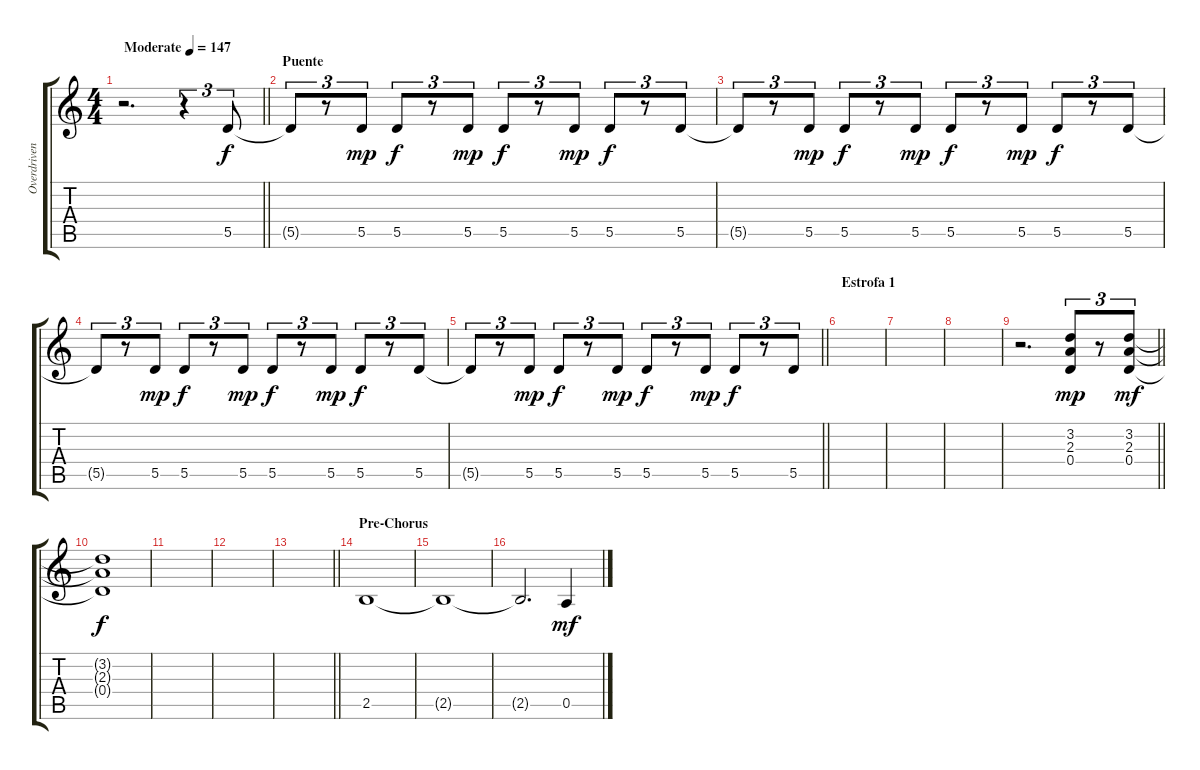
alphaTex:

\track ("Overdriven Guitar" "Overdriven") {instrument overdrivenguitar}
\staff {score tabs}
\tuning (E4 B3 G3 D3 A2 E2) {hide}
\ts (4 4)
\tempo (147 "Moderate")
\clef g2
\barLineRight lightlight
\ks c
r.2{d dy f instrument overdrivenguitar} r.4{tu (3 2)} 5.5.8{tu (3 2)} |
\section ("" "Puente")
5.5{t}.8{tu (3 2)} r.8{tu (3 2)} 5.5.8{tu (3 2) dy mp} 5.5.8{tu (3 2) dy f} r.8{tu (3 2)} 5.5.8{tu (3 2) dy mp} 5.5.8{tu (3 2) dy f} r.8{tu (3 2)} 5.5.8{tu (3 2) dy mp} 5.5.8{tu (3 2) dy f} r.8{tu (3 2)} 5.5.8{tu (3 2)} |
5.5{t}.8{tu (3 2)} r.8{tu (3 2)} 5.5.8{tu (3 2) dy mp} 5.5.8{tu (3 2) dy f} r.8{tu (3 2)} 5.5.8{tu (3 2) dy mp} 5.5.8{tu (3 2) dy f} r.8{tu (3 2)} 5.5.8{tu (3 2) dy mp} 5.5.8{tu (3 2) dy f} r.8{tu (3 2)} 5.5.8{tu (3 2)} |
5.5{t}.8{tu (3 2)} r.8{tu (3 2)} 5.5.8{tu (3 2) dy mp} 5.5.8{tu (3 2) dy f} r.8{tu (3 2)} 5.5.8{tu (3 2) dy mp} 5.5.8{tu (3 2) dy f} r.8{tu (3 2)} 5.5.8{tu (3 2) dy mp} 5.5.8{tu (3 2) dy f} r.8{tu (3 2)} 5.5.8{tu (3 2)} |
\barLineRight lightlight
5.5{t}.8{tu (3 2)} r.8{tu (3 2)} 5.5.8{tu (3 2) dy mp} 5.5.8{tu (3 2) dy f} r.8{tu (3 2)} 5.5.8{tu (3 2) dy mp} 5.5.8{tu (3 2) dy f} r.8{tu (3 2)} 5.5.8{tu (3 2) dy mp} 5.5.8{tu (3 2) dy f} r.8{tu (3 2)} 5.5.8{tu (3 2)} |
\section ("" "Estrofa 1")
|
|
|
\barLineRight lightlight
r.2{d} (3.2 2.3 0.4).8{tu (3 2) dy mp} r.8{tu (3 2)} (3.2 2.3 0.4).8{tu (3 2) dy mf} |
(3.2{t} 2.3{t} 0.4{t}).1{dy f} |
|
|
\barLineRight lightlight
|
\section ("" "Pre-Chorus")
2.5.1 |
2.5{t}.1 |
2.5{t}.2{d} 0.5.4{dy mf}
